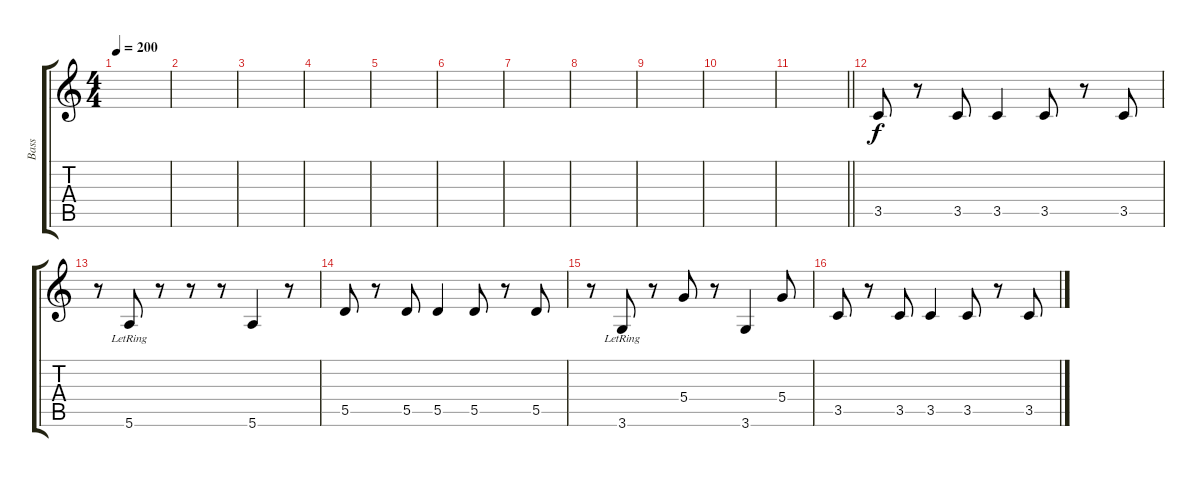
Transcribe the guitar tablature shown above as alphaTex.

\track ("Bass" "Bass") {instrument electricbassfinger}
\staff {score tabs}
\tuning (E4 B3 G3 D3 A2 E2) {hide}
\ts (4 4)
\tempo 200
\clef g2
\ks c
|
|
|
|
|
|
|
|
|
|
\barLineRight lightlight
|
3.5.8 r.8 3.5.8 3.5.4 3.5.8 r.8 3.5.8 |
r.8 5.6{lr}.8 r.8 r.8 r.8 5.6.4 r.8 |
5.5.8 r.8 5.5.8 5.5.4 5.5.8 r.8 5.5.8 |
r.8 3.6{lr}.8 r.8 5.4.8 r.8 3.6.4 5.4.8 |
3.5.8 r.8 3.5.8 3.5.4 3.5.8 r.8 3.5.8
